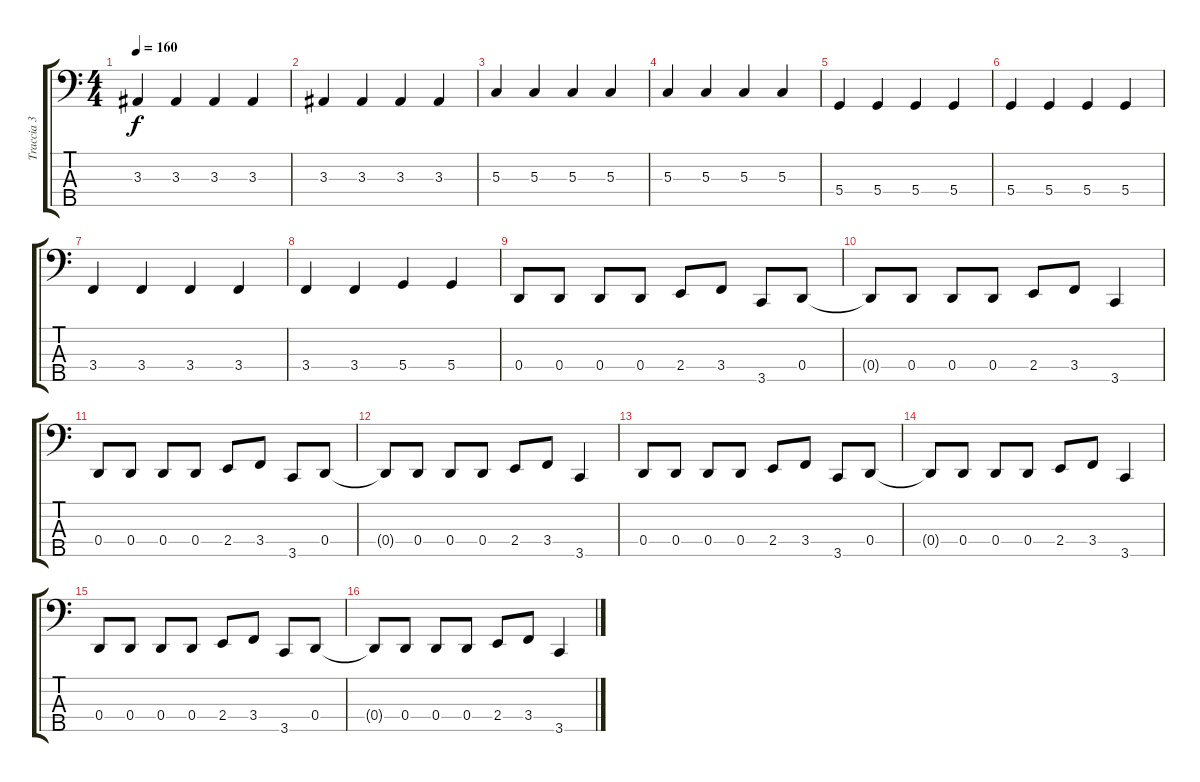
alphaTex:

\track ("Traccia 3" "Traccia 3") {instrument electricbasspick}
\staff {score tabs}
\tuning (F2 C2 G1 D1 A0) {hide}
\ts (4 4)
\tempo 160
\clef f4
\ks c
3.3.4{dy f} 3.3.4 3.3.4 3.3.4 |
3.3.4 3.3.4 3.3.4 3.3.4 |
5.3.4 5.3.4 5.3.4 5.3.4 |
5.3.4 5.3.4 5.3.4 5.3.4 |
5.4.4 5.4.4 5.4.4 5.4.4 |
5.4.4 5.4.4 5.4.4 5.4.4 |
3.4.4 3.4.4 3.4.4 3.4.4 |
3.4.4 3.4.4 5.4.4 5.4.4 |
0.4.8 0.4.8 0.4.8 0.4.8 2.4.8 3.4.8 3.5.8 0.4.8 |
0.4{t}.8 0.4.8 0.4.8 0.4.8 2.4.8 3.4.8 3.5.4 |
0.4.8 0.4.8 0.4.8 0.4.8 2.4.8 3.4.8 3.5.8 0.4.8 |
0.4{t}.8 0.4.8 0.4.8 0.4.8 2.4.8 3.4.8 3.5.4 |
0.4.8 0.4.8 0.4.8 0.4.8 2.4.8 3.4.8 3.5.8 0.4.8 |
0.4{t}.8 0.4.8 0.4.8 0.4.8 2.4.8 3.4.8 3.5.4 |
0.4.8 0.4.8 0.4.8 0.4.8 2.4.8 3.4.8 3.5.8 0.4.8 |
0.4{t}.8 0.4.8 0.4.8 0.4.8 2.4.8 3.4.8 3.5.4
